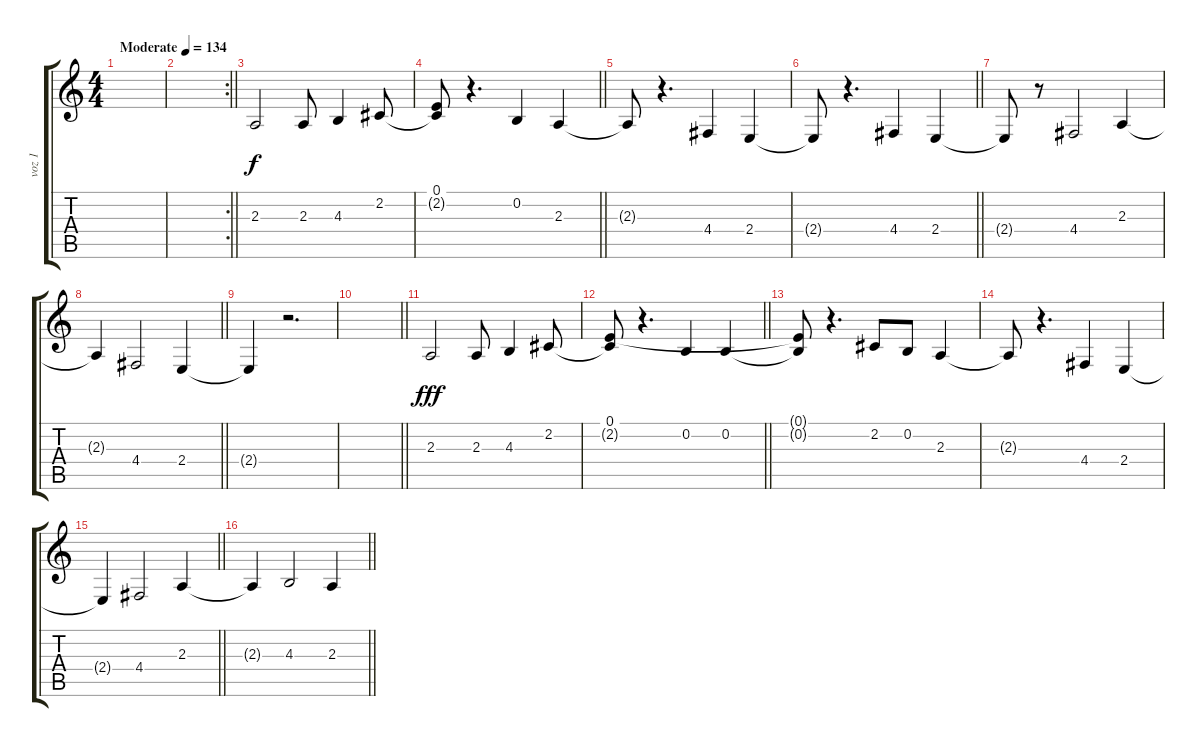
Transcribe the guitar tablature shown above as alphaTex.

\track ("voz 1" "voz 1") {instrument flute}
\staff {score tabs}
\tuning (E4 B3 G3 D3 A2 E2) {hide}
\ts (4 4)
\tempo (134 "Moderate")
\clef g2
\ks c
|
\rc 2
\barLineRight lightlight
|
2.3.2 2.3.8 4.3.4 2.2.8 |
\barLineRight lightlight
(0.1 2.2{t}).8 r.4{d} 0.2.4 2.3.4 |
2.3{t}.8 r.4{d} 4.4.4 2.4.4 |
\barLineRight lightlight
2.4{t}.8 r.4{d} 4.4.4 2.4.4 |
2.4{t}.8 r.8 4.4.2 2.3.4 |
\barLineRight lightlight
2.3{t}.4 4.4.2 2.4.4 |
2.4{t}.4{dy f} r.2{d} |
\barLineRight lightlight
|
2.3.2{dy fff} 2.3.8 4.3.4 2.2.8 |
\barLineRight lightlight
(0.1 2.2{t}).8 r.4{d} 0.2.4 0.2.4 |
(0.1{t} 0.2{t}).8 r.4{d} 2.2.8 0.2.8 2.3.4 |
2.3{t}.8 r.4{d} 4.4.4 2.4.4 |
\barLineRight lightlight
2.4{t}.4 4.4.2 2.3.4 |
\barLineRight lightlight
2.3{t}.4 4.3.2 2.3.4
